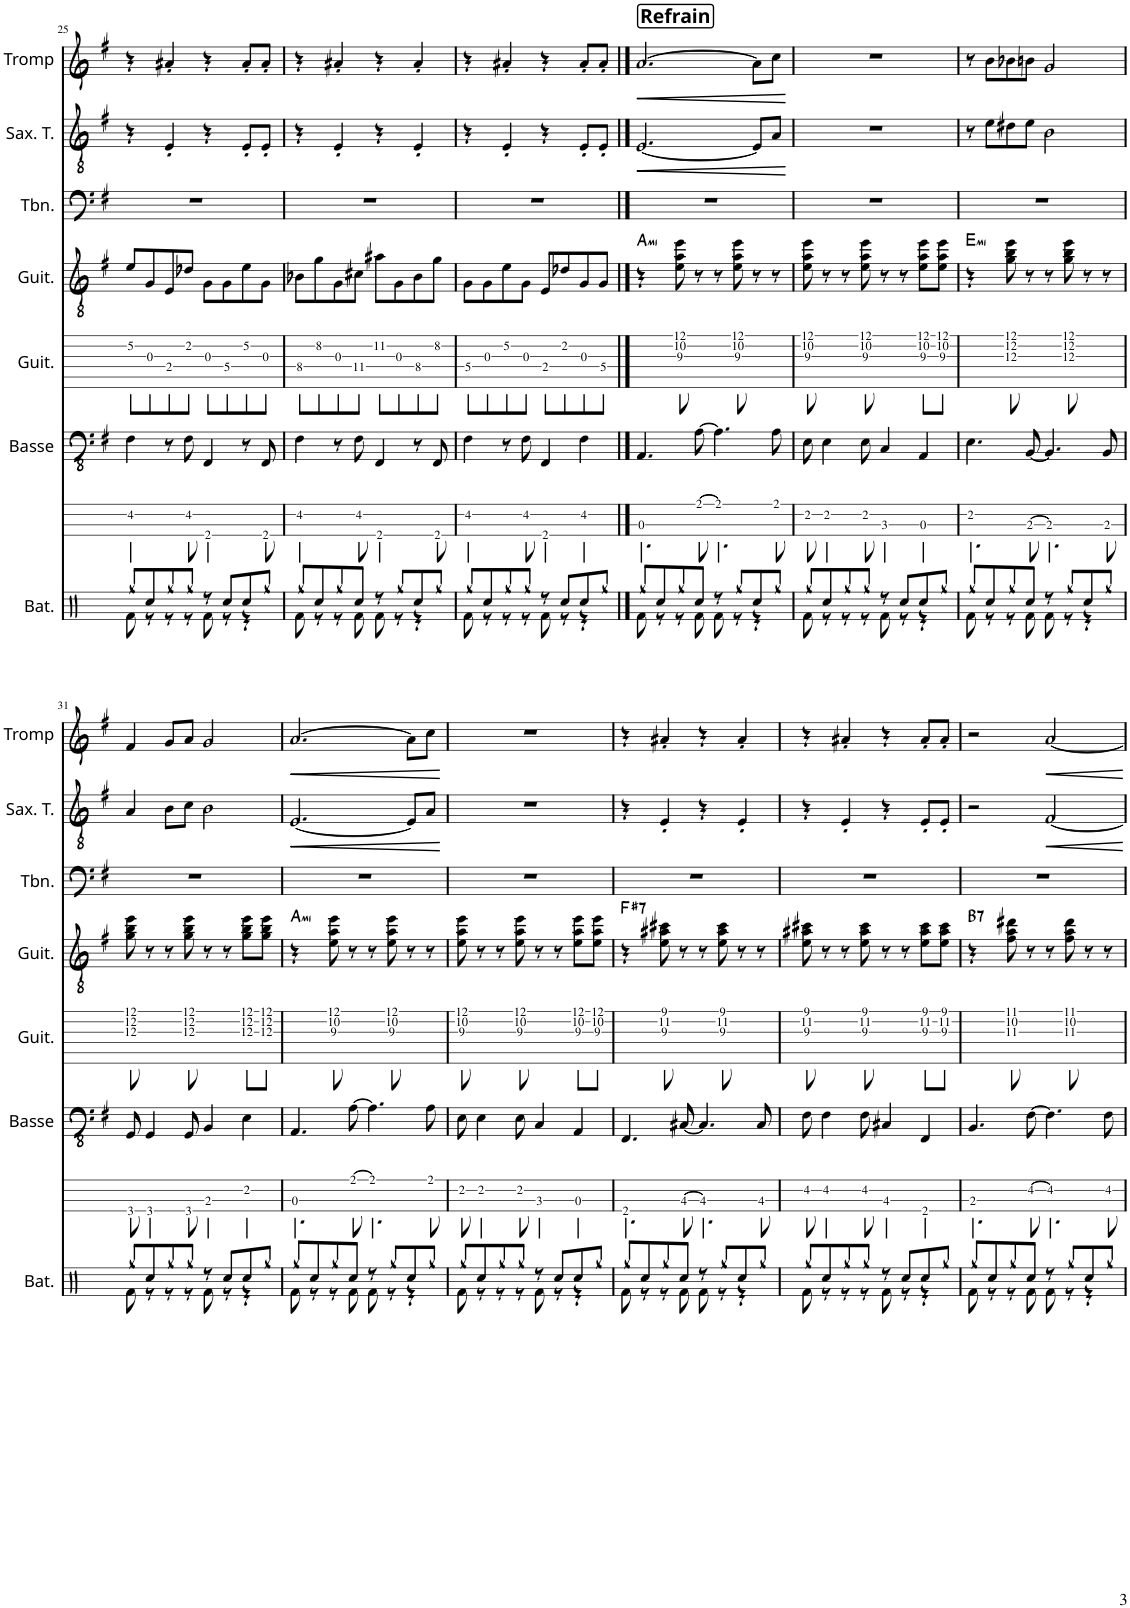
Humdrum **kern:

**kern	**kern	**kern	**kern	**kern	**harte	**kern	**kern	**dynam	**kern	**dynam
*part8	*part7	*part6	*part5	*part4	*part4	*part3	*part2	*part2	*part1	*part1
*staff8	*staff7	*staff6	*staff5	*staff4	*	*staff3	*staff2	*staff2	*staff1	*staff1
*I"Batterie	*I"Basse électrique (Tablature)	*I"Basse acoustique	*I"Guitare acoustique	*I"Guitare acoustique	*	*I"Trombone	*I"Ténor	*	*I"Trompette	*
*I'Bat.	*	*I'Basse	*I'Guit.	*I'Guit.	*	*I'Tbn.	*	*	*I'Tromp	*
!!LO:PB:g=z
*clefX	*	*clefFv4	*	*clefGv2	*	*clefF4	*clefGv2	*	*clefG2	*
*	*	*	*	*	*	*	*ITrd8c14	*	*ITrd1c2	*
*k[]	*k[f#]	*k[f#]	*k[f#]	*k[f#]	*	*k[f#]	*k[f#]	*	*k[f#]	*
*M4/4	*M4/4	*M4/4	*M4/4	*M4/4	*	*M4/4	*M4/4	*	*M4/4	*
=25	=25	=25	=25	=25	=25	=25	=25	=25	=25	=25
*^	*	*	*	*	*	*	*	*	*	*
8Rgg/L	8Rf\	4FF#\	4FF#\	8e\L	8e/L	.	1r	4r	.	4r	.
8Rcc/	8r	.	.	8G\	8G/	.	.	.	.	.	.
8Rgg/	8r	8r	8r	8E\	8E/	.	.	4E'/	.	4a#X'/	.
8Rgg/J	8r	8FF#\	8FF#\	8d-X\J	8d-X/J	.	.	.	.	.	.
8r	8Rf\	4FFF#\	4FFF#/	8G\L	8G\L	.	.	4r	.	4r	.
8Rcc/L	8r	.	.	8G\	8G\	.	.	.	.	.	.
8Rcc/	4r	8r	8r	8e\	8e\	.	.	8E'/L	.	8a#'/L	.
8Rgg/J	.	8FFF#\	8FFF#/	8G\J	8G\J	.	.	8E'/J	.	8a#'/J	.
=26	=26	=26	=26	=26	=26	=26	=26	=26	=26	=26	=26
8Rgg/L	8Rf\	4FF#\	4FF#\	8B-X\L	8B-X\L	.	1r	4r	.	4r	.
8Rcc/	8r	.	.	8g\	8g\	.	.	.	.	.	.
8Rgg/	8r	8r	8r	8G\	8G\	.	.	4E'/	.	4a#X'/	.
8Rcc/J	8Rf\	8FF#\	8FF#\	8c#X\J	8c#X\J	.	.	.	.	.	.
8r	8Rf\	4FFF#\	4FFF#/	8a#X\L	8a#X\L	.	.	4r	.	4r	.
8Rgg/L	8r	.	.	8G\	8G\	.	.	.	.	.	.
8Rcc/	4r	8r	8r	8B-\	8B-\	.	.	4E'/	.	4a#'/	.
8Rgg/J	.	8FFF#\	8FFF#/	8g\J	8g\J	.	.	.	.	.	.
=27	=27	=27	=27	=27	=27	=27	=27	=27	=27	=27	=27
8Rgg/L	8Rf\	4FF#\	4FF#\	8G\L	8G\L	.	1r	4r	.	4r	.
8Rcc/	8r	.	.	8G\	8G\	.	.	.	.	.	.
8Rgg/	8r	8r	8r	8e\	8e\	.	.	4E'/	.	4a#X'/	.
8Rgg/J	8r	8FF#\	8FF#\	8G\J	8G\J	.	.	.	.	.	.
8r	8Rf\	4FFF#\	4FFF#/	8E\L	8E/L	.	.	4r	.	4r	.
8Rcc/L	8r	.	.	8d-X\	8d-X/	.	.	.	.	.	.
8Rcc/	4r	4FF#\	4FF#\	8G\	8G/	.	.	8E'/L	.	8a#'/L	.
8Rgg/J	.	.	.	8G\J	8G/J	.	.	8E'/J	.	8a#'/J	.
!!LO:REH:place=s1:a:B:cj:fs=14:t=Refrain
==28	==28	==28	==28	==28	==28	==28	==28	==28	==28	==28	==28
!	!	!	!	!	!	!LO:H:kt=mi	!	!	!LO:HP:b	!	!LO:HP:b
8Rgg/L	8Rf\	4.AAA\	4.AAA/	4r	4r	A:min	1r	[2.E/	<	[2.a/	<
8Rcc/	8r	.	.	.	.	.	.	.	.	.	.
8Rgg/	8r	.	.	8e\ 8a\ 8ee\	8e\ 8a\ 8ee\	.	.	.	.	.	.
8Rcc/J	8Rf\	[8AA\	[8AA\	8r	8r	.	.	.	.	.	.
8r	8Rf\	4.AA\]	4.AA\]	8r	8r	.	.	.	.	.	.
8Rgg/L	8r	.	.	8e\ 8a\ 8ee\	8e\ 8a\ 8ee\	.	.	.	.	.	.
8Rcc/	4r	.	.	8r	8r	.	.	8E/L]	.	8a\L]	.
8Rgg/J	.	8AA\	8AA\	8r	8r	.	.	8A/J	.	8cc\J	.
*v	*v	*	*	*	*	*	*	*	*	*	*
.	.	.	.	.	.	.	.	[	.	[
=29	=29	=29	=29	=29	=29	=29	=29	=29	=29	=29
*^	*	*	*	*	*	*	*	*	*	*
8Rgg/L	8Rf\	8EE\	8EE\	8e\ 8a\ 8ee\	8e\ 8a\ 8ee\	.	1r	1r	.	1r	.
8Rcc/	8r	4EE\	4EE\	8r	8r	.	.	.	.	.	.
8Rgg/	8r	.	.	8r	8r	.	.	.	.	.	.
8Rgg/J	8r	8EE\	8EE\	8e\ 8a\ 8ee\	8e\ 8a\ 8ee\	.	.	.	.	.	.
8r	8Rf\	4CC\	4CC/	8r	8r	.	.	.	.	.	.
8Rcc/L	8r	.	.	8r	8r	.	.	.	.	.	.
8Rcc/	4r	4AAA\	4AAA/	8e\ 8a\ 8ee\L	8e\ 8a\ 8ee\L	.	.	.	.	.	.
8Rgg/J	.	.	.	8e\ 8a\ 8ee\J	8e\ 8a\ 8ee\J	.	.	.	.	.	.
=30	=30	=30	=30	=30	=30	=30	=30	=30	=30	=30	=30
!	!	!	!	!	!	!LO:H:kt=mi	!	!	!	!	!
8Rgg/L	8Rf\	4.EE\	4.EE\	4r	4r	E:min	1r	8r	.	8r	.
8Rcc/	8r	.	.	.	.	.	.	8e\L	.	8b\L	.
8Rgg/	8r	.	.	8g\ 8b\ 8ee\	8g\ 8b\ 8ee\	.	.	8d#X\	.	8b-X\	.
8Rcc/J	8Rf\	[8BBB\	[8BBB/	8r	8r	.	.	8e\J	.	8bn\J	.
8r	8Rf\	4.BBB\]	4.BBB/]	8r	8r	.	.	2B\	.	2g/	.
8Rgg/L	8r	.	.	8g\ 8b\ 8ee\	8g\ 8b\ 8ee\	.	.	.	.	.	.
8Rcc/	4r	.	.	8r	8r	.	.	.	.	.	.
8Rgg/J	.	8BBB\	8BBB/	8r	8r	.	.	.	.	.	.
!!LO:LB:g=z
=31	=31	=31	=31	=31	=31	=31	=31	=31	=31	=31	=31
8Rgg/L	8Rf\	8GGG\	8GGG/	8g\ 8b\ 8ee\	8g\ 8b\ 8ee\	.	1r	4A/	.	4f#/	.
8Rcc/	8r	4GGG\	4GGG/	8r	8r	.	.	.	.	.	.
8Rgg/	8r	.	.	8r	8r	.	.	8B\L	.	8g/L	.
8Rgg/J	8r	8GGG\	8GGG/	8g\ 8b\ 8ee\	8g\ 8b\ 8ee\	.	.	8c\J	.	8a/J	.
8r	8Rf\	4BBB\	4BBB/	8r	8r	.	.	2B\	.	2g/	.
8Rcc/L	8r	.	.	8r	8r	.	.	.	.	.	.
8Rcc/	4r	4EE\	4EE\	8g\ 8b\ 8ee\L	8g\ 8b\ 8ee\L	.	.	.	.	.	.
8Rgg/J	.	.	.	8g\ 8b\ 8ee\J	8g\ 8b\ 8ee\J	.	.	.	.	.	.
=32	=32	=32	=32	=32	=32	=32	=32	=32	=32	=32	=32
!	!	!	!	!	!	!LO:H:kt=mi	!	!	!LO:HP:b	!	!LO:HP:b
8Rgg/L	8Rf\	4.AAA\	4.AAA/	4r	4r	A:min	1r	[2.E/	<	[2.a/	<
8Rcc/	8r	.	.	.	.	.	.	.	.	.	.
8Rgg/	8r	.	.	8e\ 8a\ 8ee\	8e\ 8a\ 8ee\	.	.	.	.	.	.
8Rcc/J	8Rf\	[8AA\	[8AA\	8r	8r	.	.	.	.	.	.
8r	8Rf\	4.AA\]	4.AA\]	8r	8r	.	.	.	.	.	.
8Rgg/L	8r	.	.	8e\ 8a\ 8ee\	8e\ 8a\ 8ee\	.	.	.	.	.	.
8Rcc/	4r	.	.	8r	8r	.	.	8E/L]	.	8a\L]	.
8Rgg/J	.	8AA\	8AA\	8r	8r	.	.	8A/J	.	8cc\J	.
*v	*v	*	*	*	*	*	*	*	*	*	*
.	.	.	.	.	.	.	.	[	.	[
=33	=33	=33	=33	=33	=33	=33	=33	=33	=33	=33
*^	*	*	*	*	*	*	*	*	*	*
8Rgg/L	8Rf\	8EE\	8EE\	8e\ 8a\ 8ee\	8e\ 8a\ 8ee\	.	1r	1r	.	1r	.
8Rcc/	8r	4EE\	4EE\	8r	8r	.	.	.	.	.	.
8Rgg/	8r	.	.	8r	8r	.	.	.	.	.	.
8Rgg/J	8r	8EE\	8EE\	8e\ 8a\ 8ee\	8e\ 8a\ 8ee\	.	.	.	.	.	.
8r	8Rf\	4CC\	4CC/	8r	8r	.	.	.	.	.	.
8Rcc/L	8r	.	.	8r	8r	.	.	.	.	.	.
8Rcc/	4r	4AAA\	4AAA/	8e\ 8a\ 8ee\L	8e\ 8a\ 8ee\L	.	.	.	.	.	.
8Rgg/J	.	.	.	8e\ 8a\ 8ee\J	8e\ 8a\ 8ee\J	.	.	.	.	.	.
=34	=34	=34	=34	=34	=34	=34	=34	=34	=34	=34	=34
!	!	!	!	!	!	!LO:H:kt=7	!	!	!	!	!
8Rgg/L	8Rf\	4.FFF#\	4.FFF#/	4r	4r	F#:7	1r	4r	.	4r	.
8Rcc/	8r	.	.	.	.	.	.	.	.	.	.
8Rgg/	8r	.	.	8e\ 8a#X\ 8cc#X\	8e\ 8a#X\ 8cc#X\	.	.	4E'/	.	4a#X'/	.
8Rcc/J	8Rf\	[8CC#X\	[8CC#X/	8r	8r	.	.	.	.	.	.
8r	8Rf\	4.CC#\]	4.CC#/]	8r	8r	.	.	4r	.	4r	.
8Rgg/L	8r	.	.	8e\ 8a#\ 8cc#\	8e\ 8a#\ 8cc#\	.	.	.	.	.	.
8Rcc/	4r	.	.	8r	8r	.	.	4E'/	.	4a#'/	.
8Rgg/J	.	8CC#\	8CC#/	8r	8r	.	.	.	.	.	.
=35	=35	=35	=35	=35	=35	=35	=35	=35	=35	=35	=35
8Rgg/L	8Rf\	8FF#\	8FF#\	8e\ 8a#X\ 8cc#X\	8e\ 8a#X\ 8cc#X\	.	1r	4r	.	4r	.
8Rcc/	8r	4FF#\	4FF#\	8r	8r	.	.	.	.	.	.
8Rgg/	8r	.	.	8r	8r	.	.	4E'/	.	4a#X'/	.
8Rgg/J	8r	8FF#\	8FF#\	8e\ 8a#\ 8cc#\	8e\ 8a#\ 8cc#\	.	.	.	.	.	.
8r	8Rf\	4CC#X\	4CC#X/	8r	8r	.	.	4r	.	4r	.
8Rcc/L	8r	.	.	8r	8r	.	.	.	.	.	.
8Rcc/	4r	4FFF#\	4FFF#/	8e\ 8a#\ 8cc#\L	8e\ 8a#\ 8cc#\L	.	.	8E'/L	.	8a#'/L	.
8Rgg/J	.	.	.	8e\ 8a#\ 8cc#\J	8e\ 8a#\ 8cc#\J	.	.	8E'/J	.	8a#'/J	.
=36	=36	=36	=36	=36	=36	=36	=36	=36	=36	=36	=36
!	!	!	!	!	!	!LO:H:kt=7	!	!	!	!	!
8Rgg/L	8Rf\	4.BBB\	4.BBB/	4r	4r	B:7	1r	2r	.	2r	.
8Rcc/	8r	.	.	.	.	.	.	.	.	.	.
8Rgg/	8r	.	.	8f#\ 8a\ 8dd#X\	8f#\ 8a\ 8dd#X\	.	.	.	.	.	.
8Rcc/J	8Rf\	[8FF#\	[8FF#\	8r	8r	.	.	.	.	.	.
8r	8Rf\	4.FF#\]	4.FF#\]	8r	8r	.	.	[2F#/	.	[2a/	.
8Rgg/L	8r	.	.	8f#\ 8a\ 8dd#\	8f#\ 8a\ 8dd#\	.	.	.	.	.	.
8Rcc/	4r	.	.	8r	8r	.	.	.	.	.	.
8Rgg/J	.	8FF#\	8FF#\	8r	8r	.	.	.	.	.	.
*v	*v	*	*	*	*	*	*	*	*	*	*
=	=	=	=	=	=	=	=	=	=	=
*-	*-	*-	*-	*-	*-	*-	*-	*-	*-	*-
